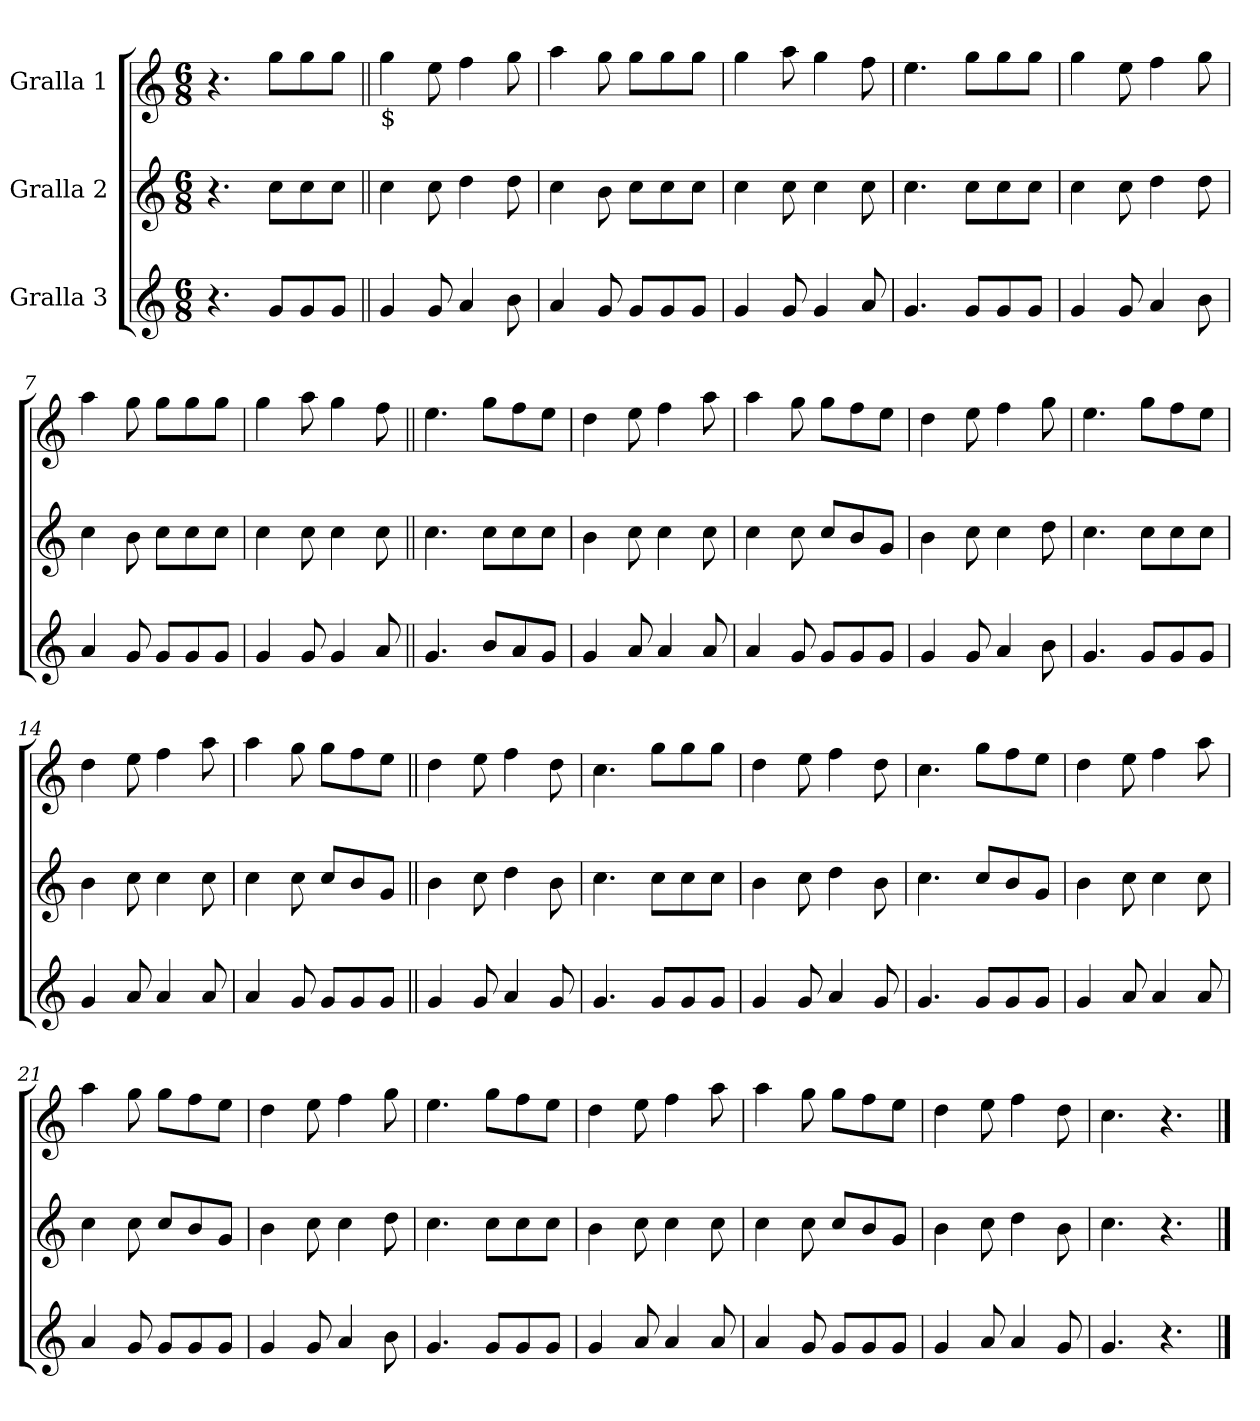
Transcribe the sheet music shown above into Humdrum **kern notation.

**kern	**kern	**kern
*part3	*part2	*part1
*staff3	*staff2	*staff1
*I"Gralla 3	*I"Gralla 2	*I"Gralla 1
*clefG2	*clefG2	*clefG2
*k[]	*k[]	*k[]
*M6/8	*M6/8	*M6/8
*MM200	*MM200	*MM200
=1	=1	=1
4.r	4.r	4.r
8g/L	8cc\L	8gg\L
8g/	8cc\	8gg\
8g/J	8cc\J	8gg\J
=2||	=2||	=2||
!	!	!LO:TX:b:t=$
4g/	4cc\	4gg\
8g/	8cc\	8ee\
4a/	4dd\	4ff\
8b\	8dd\	8gg\
=3	=3	=3
4a/	4cc\	4aa\
8g/	8b\	8gg\
8g/L	8cc\L	8gg\L
8g/	8cc\	8gg\
8g/J	8cc\J	8gg\J
=4	=4	=4
4g/	4cc\	4gg\
8g/	8cc\	8aa\
4g/	4cc\	4gg\
8a/	8cc\	8ff\
!!LO:LB:g=z
=5	=5	=5
4.g/	4.cc\	4.ee\
8g/L	8cc\L	8gg\L
8g/	8cc\	8gg\
8g/J	8cc\J	8gg\J
=6	=6	=6
4g/	4cc\	4gg\
8g/	8cc\	8ee\
4a/	4dd\	4ff\
8b\	8dd\	8gg\
=7	=7	=7
4a/	4cc\	4aa\
8g/	8b\	8gg\
8g/L	8cc\L	8gg\L
8g/	8cc\	8gg\
8g/J	8cc\J	8gg\J
=8	=8	=8
4g/	4cc\	4gg\
8g/	8cc\	8aa\
4g/	4cc\	4gg\
8a/	8cc\	8ff\
!!LO:LB:g=z
=9||	=9||	=9||
4.g/	4.cc\	4.ee\
8b/L	8cc\L	8gg\L
8a/	8cc\	8ff\
8g/J	8cc\J	8ee\J
=10	=10	=10
4g/	4b\	4dd\
8a/	8cc\	8ee\
4a/	4cc\	4ff\
8a/	8cc\	8aa\
=11	=11	=11
4a/	4cc\	4aa\
8g/	8cc\	8gg\
8g/L	8cc/L	8gg\L
8g/	8b/	8ff\
8g/J	8g/J	8ee\J
=12	=12	=12
4g/	4b\	4dd\
8g/	8cc\	8ee\
4a/	4cc\	4ff\
8b\	8dd\	8gg\
!!LO:PB:g=z
=13	=13	=13
4.g/	4.cc\	4.ee\
8g/L	8cc\L	8gg\L
8g/	8cc\	8ff\
8g/J	8cc\J	8ee\J
=14	=14	=14
4g/	4b\	4dd\
8a/	8cc\	8ee\
4a/	4cc\	4ff\
8a/	8cc\	8aa\
=15	=15	=15
4a/	4cc\	4aa\
8g/	8cc\	8gg\
8g/L	8cc/L	8gg\L
8g/	8b/	8ff\
8g/J	8g/J	8ee\J
=16||	=16||	=16||
4g/	4b\	4dd\
8g/	8cc\	8ee\
4a/	4dd\	4ff\
8g/	8b\	8dd\
=17	=17	=17
4.g/	4.cc\	4.cc\
8g/L	8cc\L	8gg\L
8g/	8cc\	8gg\
8g/J	8cc\J	8gg\J
!!LO:LB:g=z
=18	=18	=18
4g/	4b\	4dd\
8g/	8cc\	8ee\
4a/	4dd\	4ff\
8g/	8b\	8dd\
=19	=19	=19
4.g/	4.cc\	4.cc\
8g/L	8cc/L	8gg\L
8g/	8b/	8ff\
8g/J	8g/J	8ee\J
=20	=20	=20
4g/	4b\	4dd\
8a/	8cc\	8ee\
4a/	4cc\	4ff\
8a/	8cc\	8aa\
=21	=21	=21
4a/	4cc\	4aa\
8g/	8cc\	8gg\
8g/L	8cc/L	8gg\L
8g/	8b/	8ff\
8g/J	8g/J	8ee\J
=22	=22	=22
4g/	4b\	4dd\
8g/	8cc\	8ee\
4a/	4cc\	4ff\
8b\	8dd\	8gg\
!!LO:LB:g=z
=23	=23	=23
4.g/	4.cc\	4.ee\
8g/L	8cc\L	8gg\L
8g/	8cc\	8ff\
8g/J	8cc\J	8ee\J
=24	=24	=24
4g/	4b\	4dd\
8a/	8cc\	8ee\
4a/	4cc\	4ff\
8a/	8cc\	8aa\
=25	=25	=25
4a/	4cc\	4aa\
8g/	8cc\	8gg\
8g/L	8cc/L	8gg\L
8g/	8b/	8ff\
8g/J	8g/J	8ee\J
=26	=26	=26
4g/	4b\	4dd\
8a/	8cc\	8ee\
4a/	4dd\	4ff\
8g/	8b\	8dd\
=27	=27	=27
4.g/	4.cc\	4.cc\
4.r	4.r	4.r
==	==	==
*-	*-	*-
